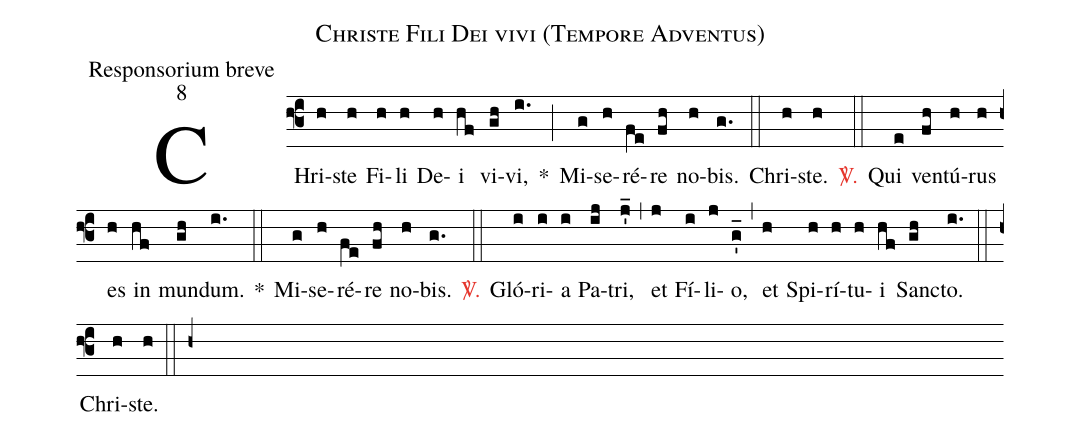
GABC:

name:Christe Fili Dei vivi (Tempore Adventus);
office-part:Responsorium breve;
mode:8;
%%
(f3) CHri(h)ste(h) Fi(h)li(h) De(h)i(hf) vi(gh)vi,(i.) *(;)
Mi(g)se(h)ré(fe)re(fh) no(h)bis.(g.) (::) Chri(h)ste.(h)
<c><sp>V/</sp>.</c>(::) Qui(e) ven(fh)tú(h)rus(h) es(h) in(hf) mun(gh)dum.(i.)
*(::) Mi(g)se(h)ré(fe)re(fh) no(h)bis.(g.) <c><sp>V/</sp>.</c>(::)
Gló(i)ri(i)a(i) Pa(ij)tri,(j'_) (,) et(j) Fí(i)li(j)o,(g'_) (,) et(h)
Spi(h)rí(h)tu(h)i(hf) San(gh)cto.(i.) (::) Chri(h)ste.(h) (::) (h+) (Z)
